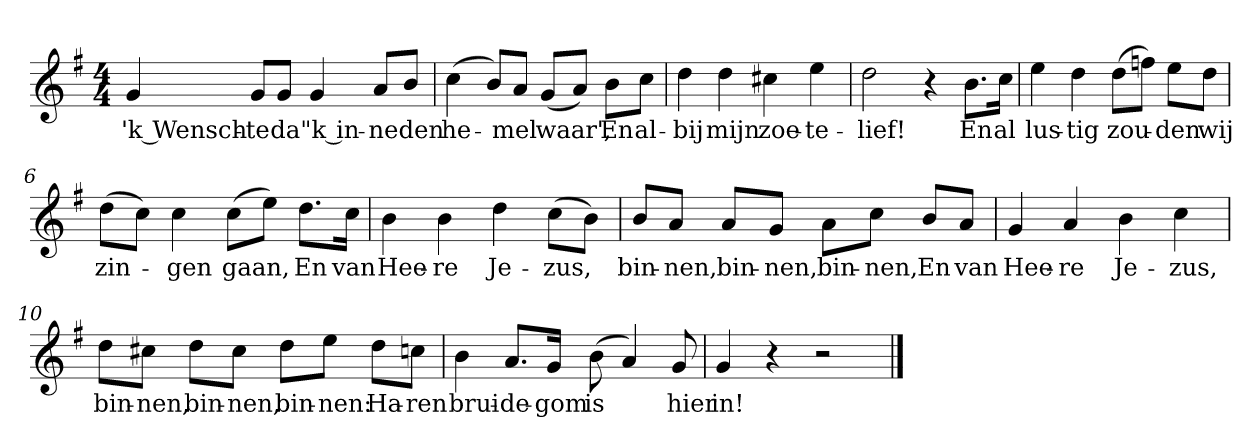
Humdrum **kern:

**kern	**text
*part1	*part1
*staff1	*staff1
*clefG2	*
*k[f#]	*
*G:	*
*M4/4	*
*MM120	*
=1	=1
4g	'k Wensch-
8g/L	-te
8g/J	da'
4g	'k in-
8a/L	-ne
8b/J	den
=2	=2
(4cc	he-
8b/L)	.
8a/J	-mel
(8g/L	waar',
8a/J)	.
8b\L	En
8cc\J	al-
=3	=3
4dd	-bij
4dd	mijn
4cc#X	zoe-
4ee	-te-
=4	=4
2dd	-lief!
4r	.
8.b\L	En
16cc\Jk	al
=5	=5
4ee	lus-
4dd	-tig
(8dd\L	zou-
8ffn\J)	.
8ee\L	-den
8dd\J	wij
=6	=6
(8dd\L	zin-
8cc\J)	.
4cc	-gen
(8cc\L	gaan,
8ee\J)	.
8.dd\L	En
16cc\Jk	van
=7	=7
4b	Hee-
4b	-re
4dd	Je-
(8cc\L	-zus,
8b\J)	.
=8	=8
8b/L	bin-
8a/J	-nen,
8a/L	bin-
8g/J	-nen,
8a\L	bin-
8cc\J	-nen,
8b/L	En
8a/J	van
=9	=9
4g	Hee-
4a	-re
4b	Je-
4cc	-zus,
=10	=10
8dd\L	bin-
8cc#X\J	-nen,
8dd\L	bin-
8cc#\J	-nen,
8dd\L	bin-
8ee\J	-nen:
8dd\L	Ha-
8ccn\J	-ren
=11	=11
4b	brui-
8.a/L	-de-
16g/Jk	-gom
(8b	is
4a)	.
8g	hier
=12	=12
4g	in!
4r	.
2r	.
==	==
*-	*-
